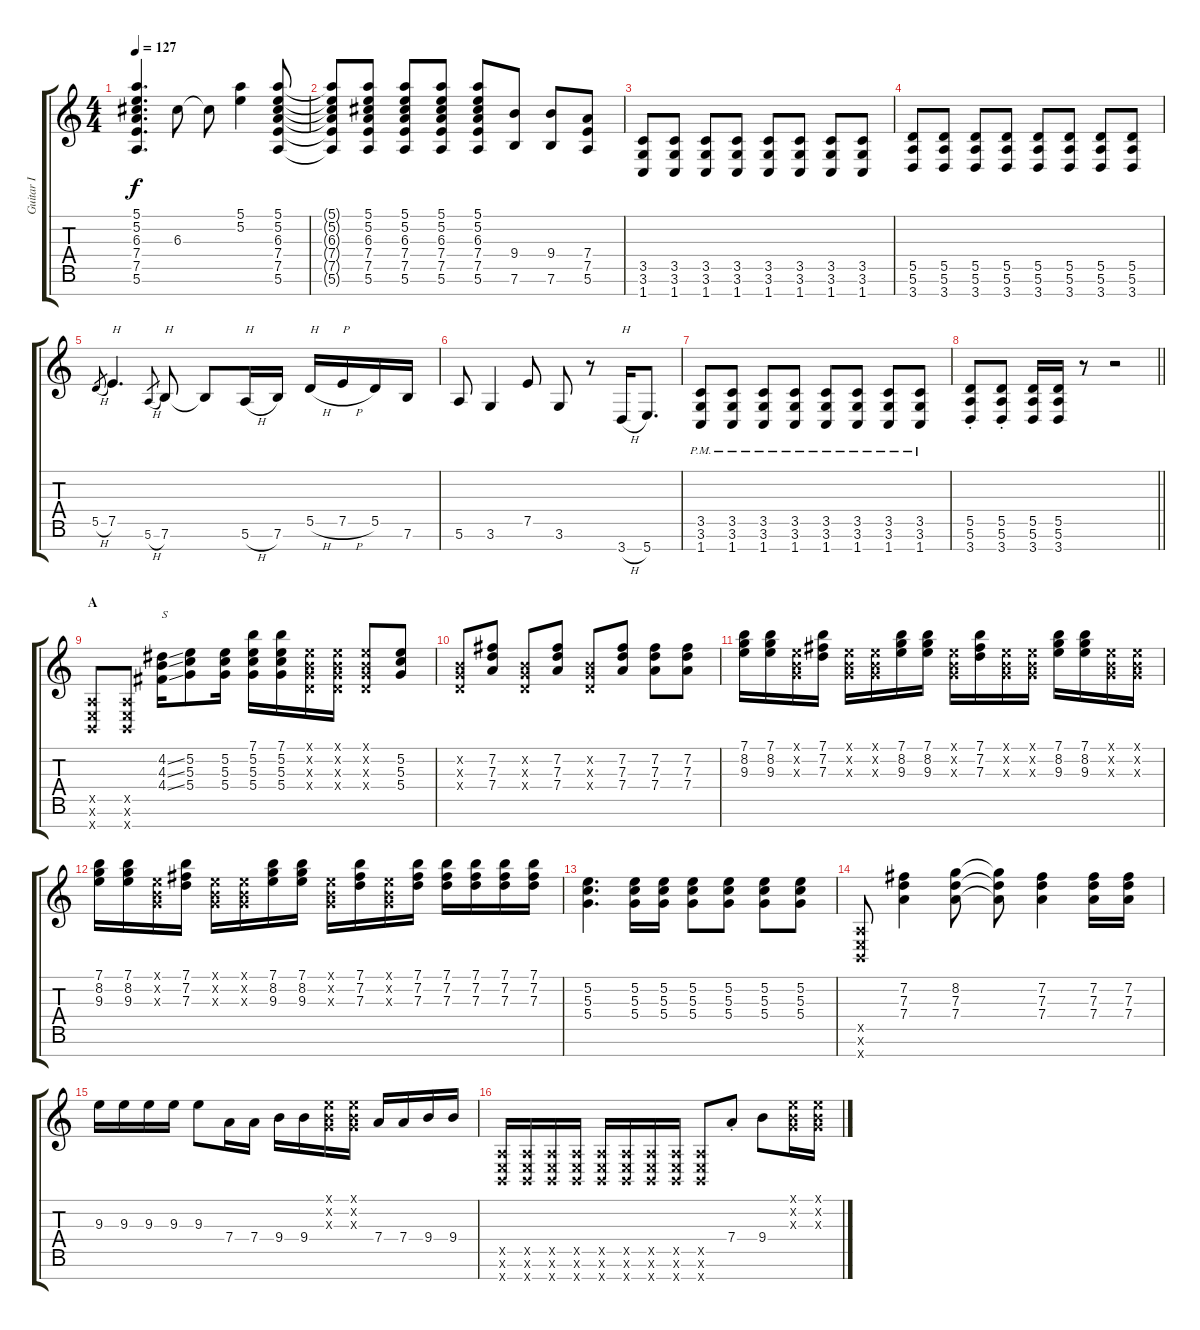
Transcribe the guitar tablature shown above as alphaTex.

\track ("Guitar I" "Guitar I") {instrument distortionguitar}
\staff {score tabs}
\tuning (E4 B3 G3 D3 A2 E2 B1) {hide}
\ts (4 4)
\tempo 127
\clef g2
\ks c
(5.1 5.2 6.3 7.4 7.5 5.6).4{d dy f} 6.3.8 6.3{t}.8 (5.1 5.2).4 (5.1 5.2 6.3 7.4 7.5 5.6).8 |
(5.1{t} 5.2{t} 6.3{t} 7.4{t} 7.5{t} 5.6{t}).8 (5.1 5.2 6.3 7.4 7.5 5.6).8 (5.1 5.2 6.3 7.4 7.5 5.6).8 (5.1 5.2 6.3 7.4 7.5 5.6).8 (5.1 5.2 6.3 7.4 7.5 5.6).8 (9.4 7.6).8 (9.4 7.6).8 (7.4 7.5 5.6).8 |
(3.5 3.6 1.7).8 (3.5 3.6 1.7).8 (3.5 3.6 1.7).8 (3.5 3.6 1.7).8 (3.5 3.6 1.7).8 (3.5 3.6 1.7).8 (3.5 3.6 1.7).8 (3.5 3.6 1.7).8 |
(5.5 5.6 3.7).8 (5.5 5.6 3.7).8 (5.5 5.6 3.7).8 (5.5 5.6 3.7).8 (5.5 5.6 3.7).8 (5.5 5.6 3.7).8 (5.5 5.6 3.7).8 (5.5 5.6 3.7).8 |
5.5{h}.8{gr} 7.5.4{d txt "H"} 5.6{h}.8{gr} 7.6.8{txt "H"} 7.6{t}.8 5.6{h}.16{txt "H"} 7.6.16 5.5{h}.16{txt "H"} 7.5{h}.16{txt "P"} 5.5.16 7.6.16 |
5.6.8 3.6.4 7.5.8 3.6.8 r.8 3.7{h}.16{txt "H"} 5.7.8{d} |
(3.5{pm} 3.6{pm} 1.7{pm}).8 (3.5{pm} 3.6{pm} 1.7{pm}).8 (3.5{pm} 3.6{pm} 1.7{pm}).8 (3.5{pm} 3.6{pm} 1.7{pm}).8 (3.5{pm} 3.6{pm} 1.7{pm}).8 (3.5{pm} 3.6{pm} 1.7{pm}).8 (3.5{pm} 3.6{pm} 1.7{pm}).8 (3.5{pm} 3.6{pm} 1.7{pm}).8 |
\barLineRight lightlight
(5.5{st} 5.6{st} 3.7{st}).8 (5.5{st} 5.6{st} 3.7{st}).8 (5.5 5.6 3.7).16 (5.5 5.6 3.7).16 r.8 r.2 |
\section ("" "A")
(0.5{x} 0.6{x} 0.7{x}).8 (0.5{x} 0.6{x} 0.7{x}).8 (4.2{ss} 4.3{ss} 4.4{ss}).16{txt "S"} (5.2 5.3 5.4).8 (5.2 5.3 5.4).16 (7.1 5.2 5.3 5.4).16 (7.1 5.2 5.3 5.4).16 (0.1{x} 0.2{x} 0.3{x} 0.4{x}).16 (0.1{x} 0.2{x} 0.3{x} 0.4{x}).16 (0.1{x} 0.2{x} 0.3{x} 0.4{x}).8 (5.2 5.3 5.4).8 |
(0.2{x} 0.3{x} 0.4{x}).8 (7.2 7.3 7.4).8 (0.2{x} 0.3{x} 0.4{x}).8 (7.2 7.3 7.4).8 (0.2{x} 0.3{x} 0.4{x}).8 (7.2 7.3 7.4).8 (7.2 7.3 7.4).8 (7.2 7.3 7.4).8 |
(7.1 8.2 9.3).16 (7.1 8.2 9.3).16 (0.1{x} 0.2{x} 0.3{x}).16 (7.1 7.2 7.3).16 (0.1{x} 0.2{x} 0.3{x}).16 (0.1{x} 0.2{x} 0.3{x}).16 (7.1 8.2 9.3).16 (7.1 8.2 9.3).16 (0.1{x} 0.2{x} 0.3{x}).16 (7.1 7.2 7.3).16 (0.1{x} 0.2{x} 0.3{x}).16 (0.1{x} 0.2{x} 0.3{x}).16 (7.1 8.2 9.3).16 (7.1 8.2 9.3).16 (0.1{x} 0.2{x} 0.3{x}).16 (0.1{x} 0.2{x} 0.3{x}).16 |
(7.1 8.2 9.3).16 (7.1 8.2 9.3).16 (0.1{x} 0.2{x} 0.3{x}).16 (7.1 7.2 7.3).16 (0.1{x} 0.2{x} 0.3{x}).16 (0.1{x} 0.2{x} 0.3{x}).16 (7.1 8.2 9.3).16 (7.1 8.2 9.3).16 (0.1{x} 0.2{x} 0.3{x}).16 (7.1 7.2 7.3).16 (0.1{x} 0.2{x} 0.3{x}).16 (7.1 7.2 7.3).16 (7.1 7.2 7.3).16 (7.1 7.2 7.3).16 (7.1 7.2 7.3).16 (7.1 7.2 7.3).16 |
(5.2 5.3 5.4).4{d} (5.2 5.3 5.4).16 (5.2 5.3 5.4).16 (5.2 5.3 5.4).8 (5.2 5.3 5.4).8 (5.2 5.3 5.4).8 (5.2 5.3 5.4).8 |
(0.5{x} 0.6{x} 0.7{x}).8 (7.2 7.3 7.4).4 (8.2 7.3 7.4).8 (8.2{t} 7.3{t} 7.4{t}).8 (7.2 7.3 7.4).4 (7.2 7.3 7.4).16 (7.2 7.3 7.4).16 |
9.3.16 9.3.16 9.3.16 9.3.16 9.3.8 7.4.16 7.4.16 9.4.16 9.4.16 (0.1{x} 0.2{x} 0.3{x}).16 (0.1{x} 0.2{x} 0.3{x}).16 7.4.16 7.4.16 9.4.16 9.4.16 |
(0.5{x} 0.6{x} 0.7{x}).16 (0.5{x} 0.6{x} 0.7{x}).16 (0.5{x} 0.6{x} 0.7{x}).16 (0.5{x} 0.6{x} 0.7{x}).16 (0.5{x} 0.6{x} 0.7{x}).16 (0.5{x} 0.6{x} 0.7{x}).16 (0.5{x} 0.6{x} 0.7{x}).16 (0.5{x} 0.6{x} 0.7{x}).16 (0.5{x} 0.6{x} 0.7{x}).8 7.4{st}.8 9.4.8 (0.1{x} 0.2{x} 0.3{x}).16 (0.1{x} 0.2{x} 0.3{x}).16
